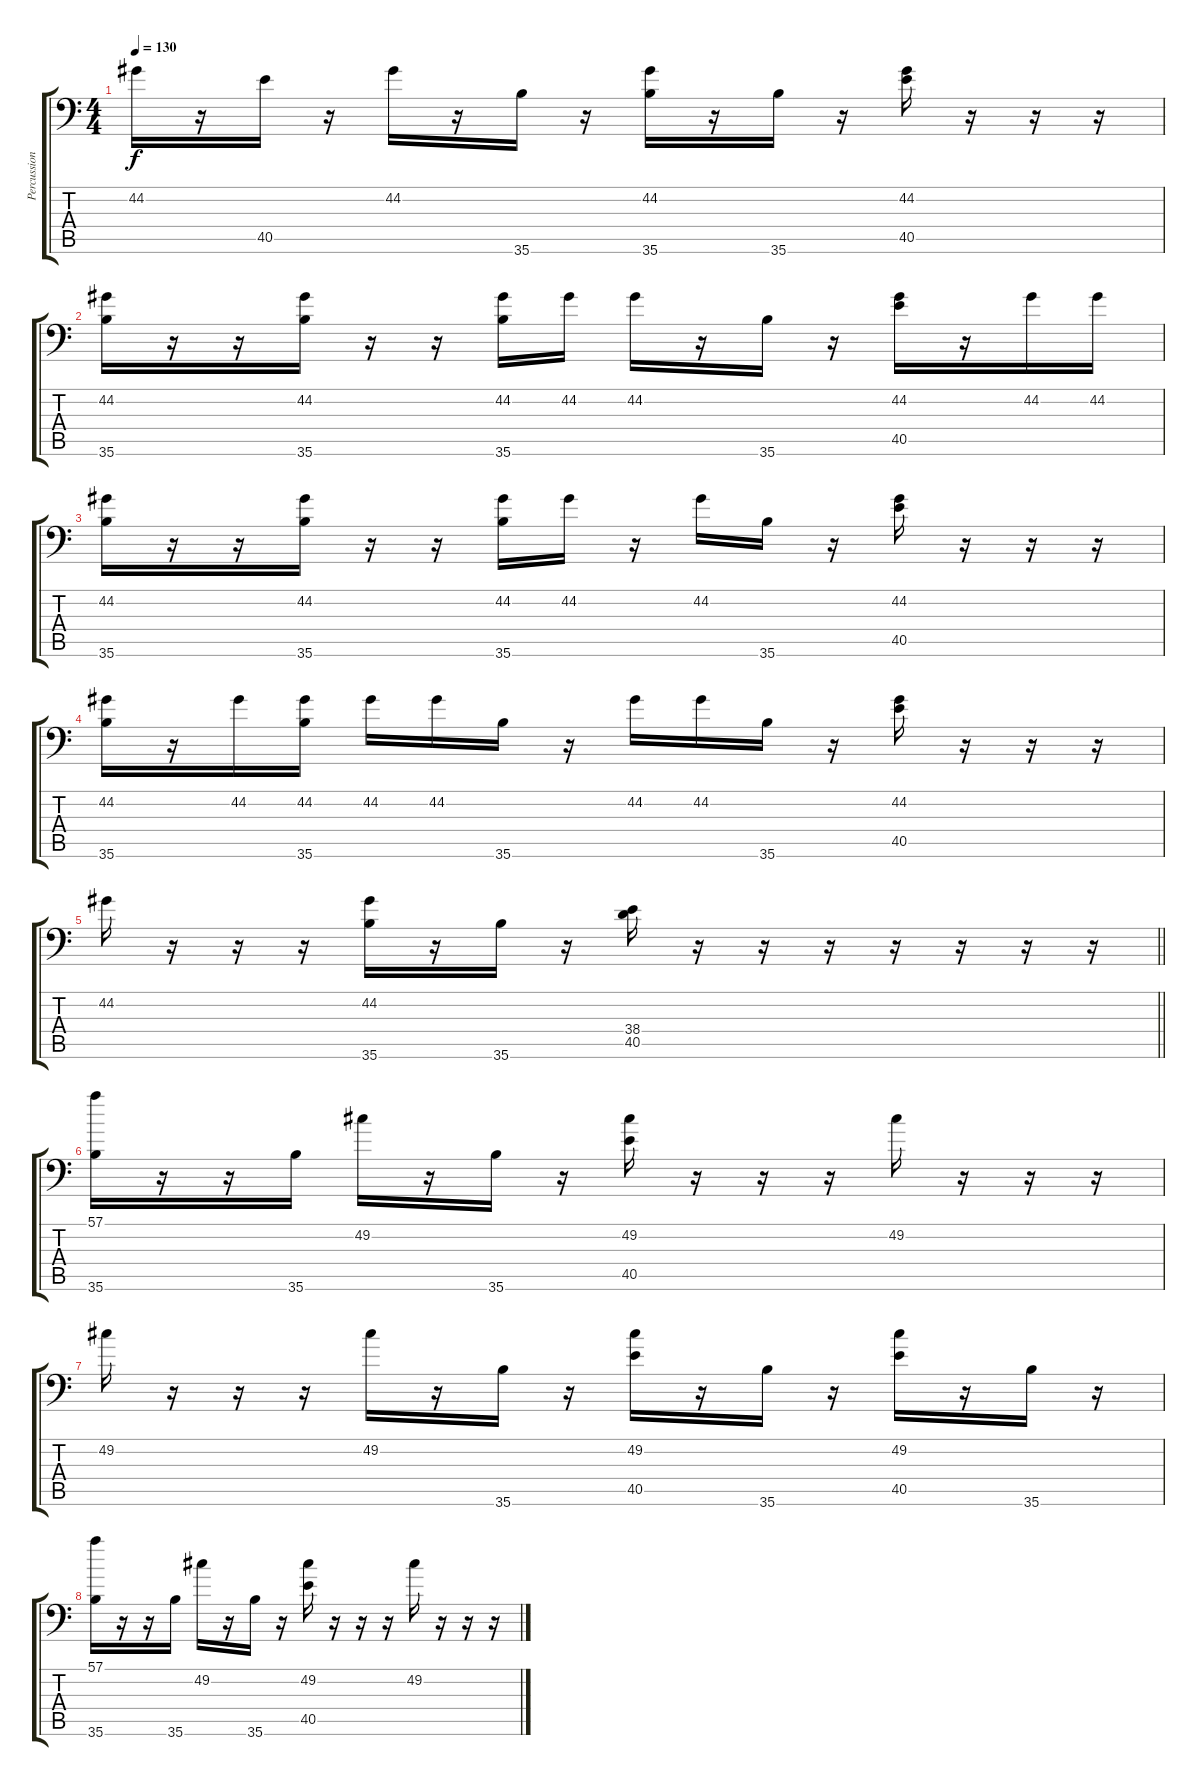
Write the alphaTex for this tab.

\track ("Percussion" "Percussion") {instrument acousticgrandpiano}
\staff {score tabs}
\tuning (C-1 C-1 C-1 C-1 C-1 C-1) {hide}
\ts (4 4)
\tempo 130
\clef f4
\ks c
44.2.16{dy f} r.16 40.5.16 r.16 44.2.16 r.16 35.6.16 r.16 (44.2 35.6).16 r.16 35.6.16 r.16 (44.2 40.5).16 r.16 r.16 r.16 |
(44.2 35.6).16 r.16 r.16 (44.2 35.6).16 r.16 r.16 (44.2 35.6).16 44.2.16 44.2.16 r.16 35.6.16 r.16 (44.2 40.5).16 r.16 44.2.16 44.2.16 |
(44.2 35.6).16 r.16 r.16 (44.2 35.6).16 r.16 r.16 (44.2 35.6).16 44.2.16 r.16 44.2.16 35.6.16 r.16 (44.2 40.5).16 r.16 r.16 r.16 |
(44.2 35.6).16 r.16 44.2.16 (44.2 35.6).16 44.2.16 44.2.16 35.6.16 r.16 44.2.16 44.2.16 35.6.16 r.16 (44.2 40.5).16 r.16 r.16 r.16 |
\barLineRight lightlight
44.2.16 r.16 r.16 r.16 (44.2 35.6).16 r.16 35.6.16 r.16 (38.4 40.5).16 r.16 r.16 r.16 r.16 r.16 r.16 r.16 |
\section ("" "")
(57.1 35.6).16 r.16 r.16 35.6.16 49.2.16 r.16 35.6.16 r.16 (49.2 40.5).16 r.16 r.16 r.16 49.2.16 r.16 r.16 r.16 |
49.2.16 r.16 r.16 r.16 49.2.16 r.16 35.6.16 r.16 (49.2 40.5).16 r.16 35.6.16 r.16 (49.2 40.5).16 r.16 35.6.16 r.16 |
(57.1 35.6).16 r.16 r.16 35.6.16 49.2.16 r.16 35.6.16 r.16 (49.2 40.5).16 r.16 r.16 r.16 49.2.16 r.16 r.16 r.16
